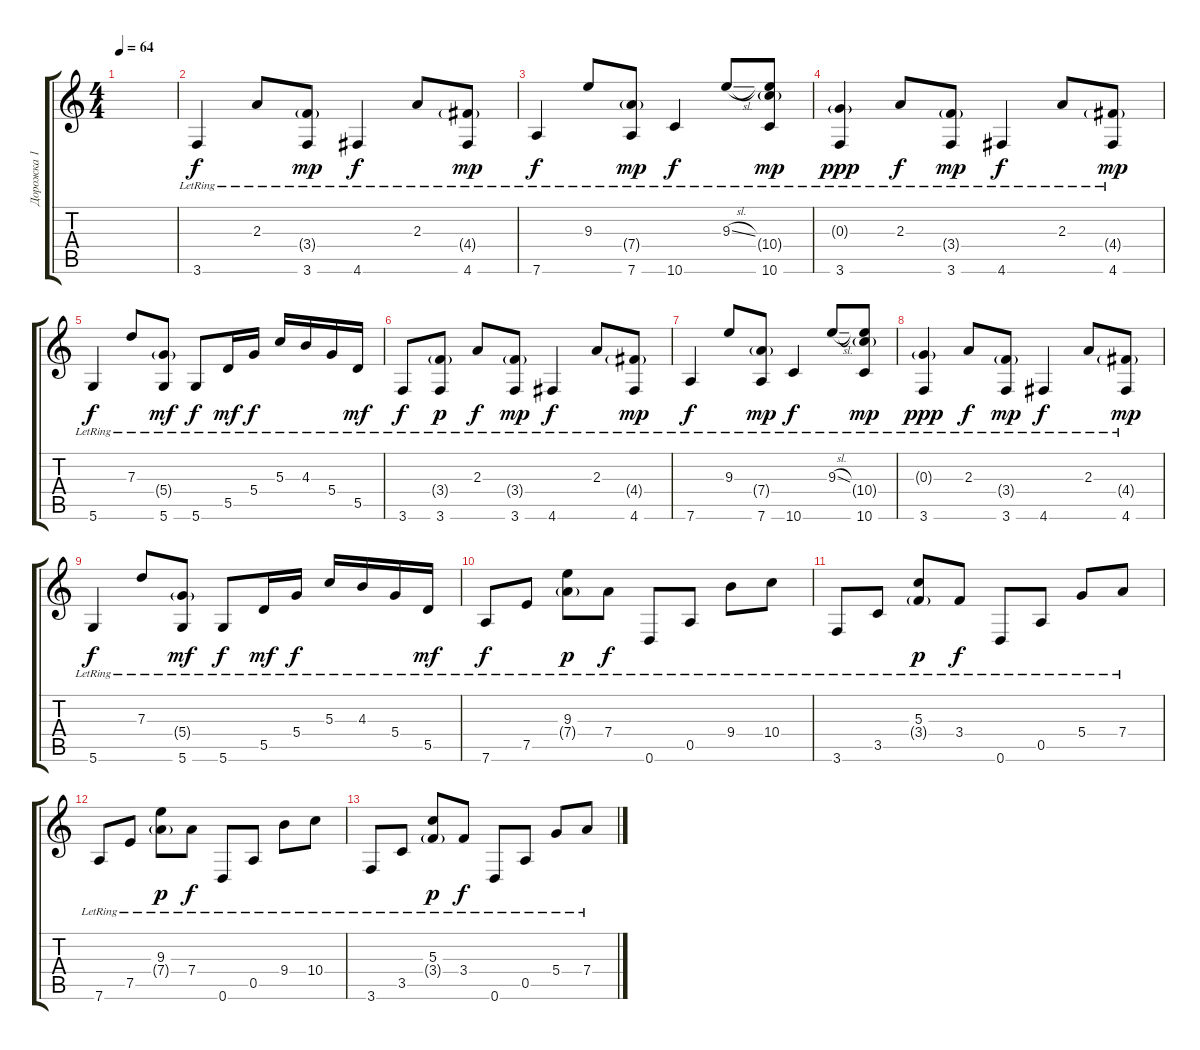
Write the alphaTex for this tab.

\track ("Дорожка 1" "Дорожка 1") {instrument acousticguitarsteel}
\staff {score tabs}
\tuning (E4 B3 G3 D3 A2 D2) {hide}
\ts (4 4)
\tempo 64
\clef g2
\ks c
|
3.6{lr}.4 2.3{lr}.8 (3.4{g lr} 3.6{lr}).8{dy mp} 4.6{lr}.4{dy f} 2.3{lr}.8 (4.4{g lr} 4.6{lr}).8{dy mp} |
7.6{lr}.4{dy f} 9.3{lr}.8 (7.4{g lr} 7.6{lr}).8{dy mp} 10.6{lr}.4{dy f} 9.3{sl lr}.8 (9.3{t} 10.4{g lr} 10.6{lr}).8{dy mp} |
(0.3{g lr} 3.6{lr}).4{dy ppp} 2.3{lr}.8{dy f} (3.4{g lr} 3.6{lr}).8{dy mp} 4.6{lr}.4{dy f} 2.3{lr}.8 (4.4{g lr} 4.6{lr}).8{dy mp} |
5.6{lr}.4{dy f} 7.3{lr}.8 (5.4{g lr} 5.6{lr}).8{dy mf} 5.6{lr}.8{dy f} 5.5{lr}.16{dy mf} 5.4{lr}.16{dy f} 5.3{lr}.16 4.3{lr}.16 5.4{lr}.16 5.5{lr}.16{dy mf} |
3.6{lr}.8{dy f} (3.4{g lr} 3.6{lr}).8{dy p} 2.3{lr}.8{dy f} (3.4{g lr} 3.6{lr}).8{dy mp} 4.6{lr}.4{dy f} 2.3{lr}.8 (4.4{g lr} 4.6{lr}).8{dy mp} |
7.6{lr}.4{dy f} 9.3{lr}.8 (7.4{g lr} 7.6{lr}).8{dy mp} 10.6{lr}.4{dy f} 9.3{sl lr}.8 (9.3{t} 10.4{g lr} 10.6{lr}).8{dy mp} |
(0.3{g lr} 3.6{lr}).4{dy ppp} 2.3{lr}.8{dy f} (3.4{g lr} 3.6{lr}).8{dy mp} 4.6{lr}.4{dy f} 2.3{lr}.8 (4.4{g lr} 4.6{lr}).8{dy mp} |
5.6{lr}.4{dy f} 7.3{lr}.8 (5.4{g lr} 5.6{lr}).8{dy mf} 5.6{lr}.8{dy f} 5.5{lr}.16{dy mf} 5.4{lr}.16{dy f} 5.3{lr}.16 4.3{lr}.16 5.4{lr}.16 5.5{lr}.16{dy mf} |
7.6{lr}.8{dy f} 7.5{lr}.8 (9.3{lr} 7.4{g lr}).8{dy p} 7.4{lr}.8{dy f} 0.6{lr}.8 0.5{lr}.8 9.4{lr}.8 10.4{lr}.8 |
3.6{lr}.8 3.5{lr}.8 (5.3{lr} 3.4{g lr}).8{dy p} 3.4{lr}.8{dy f} 0.6{lr}.8 0.5{lr}.8 5.4{lr}.8 7.4{lr}.8 |
7.6{lr}.8 7.5{lr}.8 (9.3{lr} 7.4{g lr}).8{dy p} 7.4{lr}.8{dy f} 0.6{lr}.8 0.5{lr}.8 9.4{lr}.8 10.4{lr}.8 |
3.6{lr}.8 3.5{lr}.8 (5.3{lr} 3.4{g lr}).8{dy p} 3.4{lr}.8{dy f} 0.6{lr}.8 0.5{lr}.8 5.4{lr}.8 7.4{lr}.8
